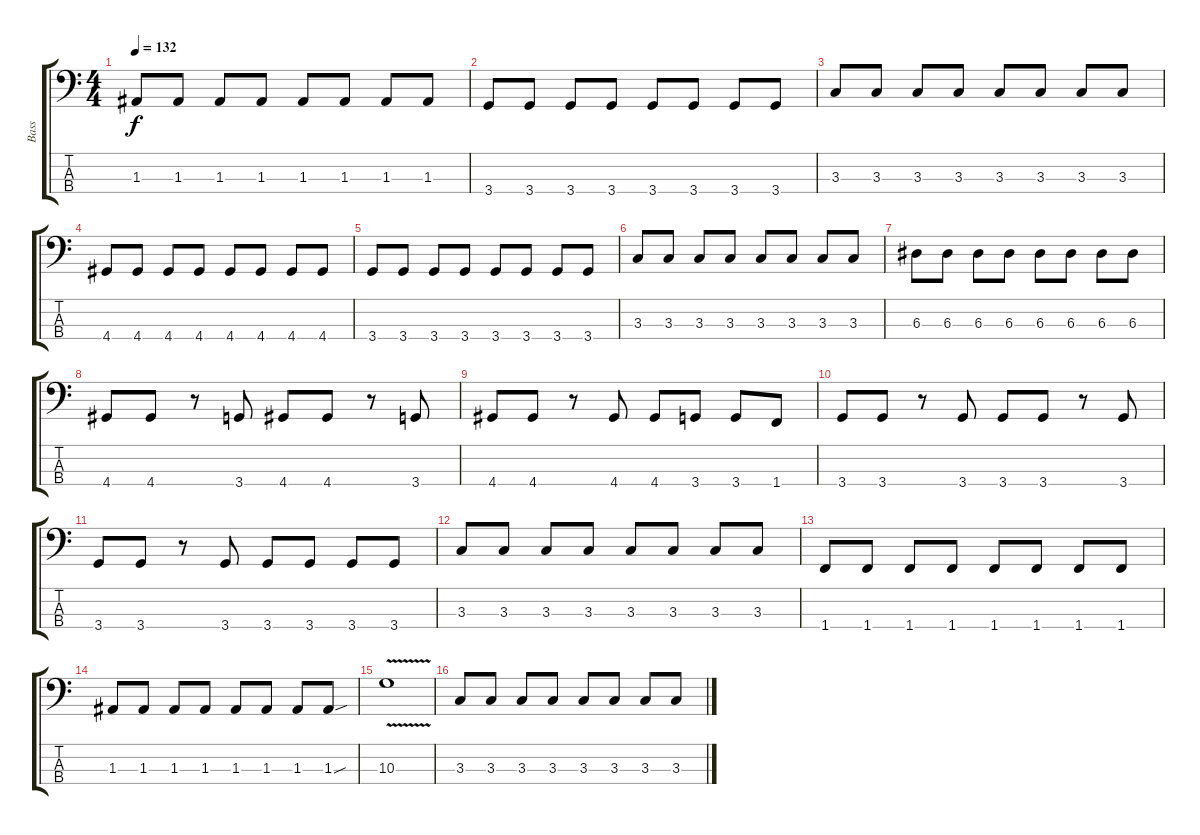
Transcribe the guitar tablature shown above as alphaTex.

\track ("Bass" "Bass") {instrument electricbasspick}
\staff {score tabs}
\tuning (G2 D2 A1 E1) {hide}
\ts (4 4)
\tempo 132
\clef f4
\ks c
1.3.8{dy f} 1.3.8 1.3.8 1.3.8 1.3.8 1.3.8 1.3.8 1.3.8 |
3.4.8 3.4.8 3.4.8 3.4.8 3.4.8 3.4.8 3.4.8 3.4.8 |
3.3.8 3.3.8 3.3.8 3.3.8 3.3.8 3.3.8 3.3.8 3.3.8 |
4.4.8 4.4.8 4.4.8 4.4.8 4.4.8 4.4.8 4.4.8 4.4.8 |
3.4.8 3.4.8 3.4.8 3.4.8 3.4.8 3.4.8 3.4.8 3.4.8 |
3.3.8 3.3.8 3.3.8 3.3.8 3.3.8 3.3.8 3.3.8 3.3.8 |
6.3.8 6.3.8 6.3.8 6.3.8 6.3.8 6.3.8 6.3.8 6.3.8 |
4.4.8 4.4.8 r.8 3.4.8 4.4.8 4.4.8 r.8 3.4.8 |
4.4.8 4.4.8 r.8 4.4.8 4.4.8 3.4.8 3.4.8 1.4.8 |
3.4.8 3.4.8 r.8 3.4.8 3.4.8 3.4.8 r.8 3.4.8 |
3.4.8 3.4.8 r.8 3.4.8 3.4.8 3.4.8 3.4.8 3.4.8 |
3.3.8 3.3.8 3.3.8 3.3.8 3.3.8 3.3.8 3.3.8 3.3.8 |
1.4.8 1.4.8 1.4.8 1.4.8 1.4.8 1.4.8 1.4.8 1.4.8 |
1.3.8 1.3.8 1.3.8 1.3.8 1.3.8 1.3.8 1.3.8 1.3{sou}.8 |
10.3{v}.1 |
3.3.8 3.3.8 3.3.8 3.3.8 3.3.8 3.3.8 3.3.8 3.3.8
